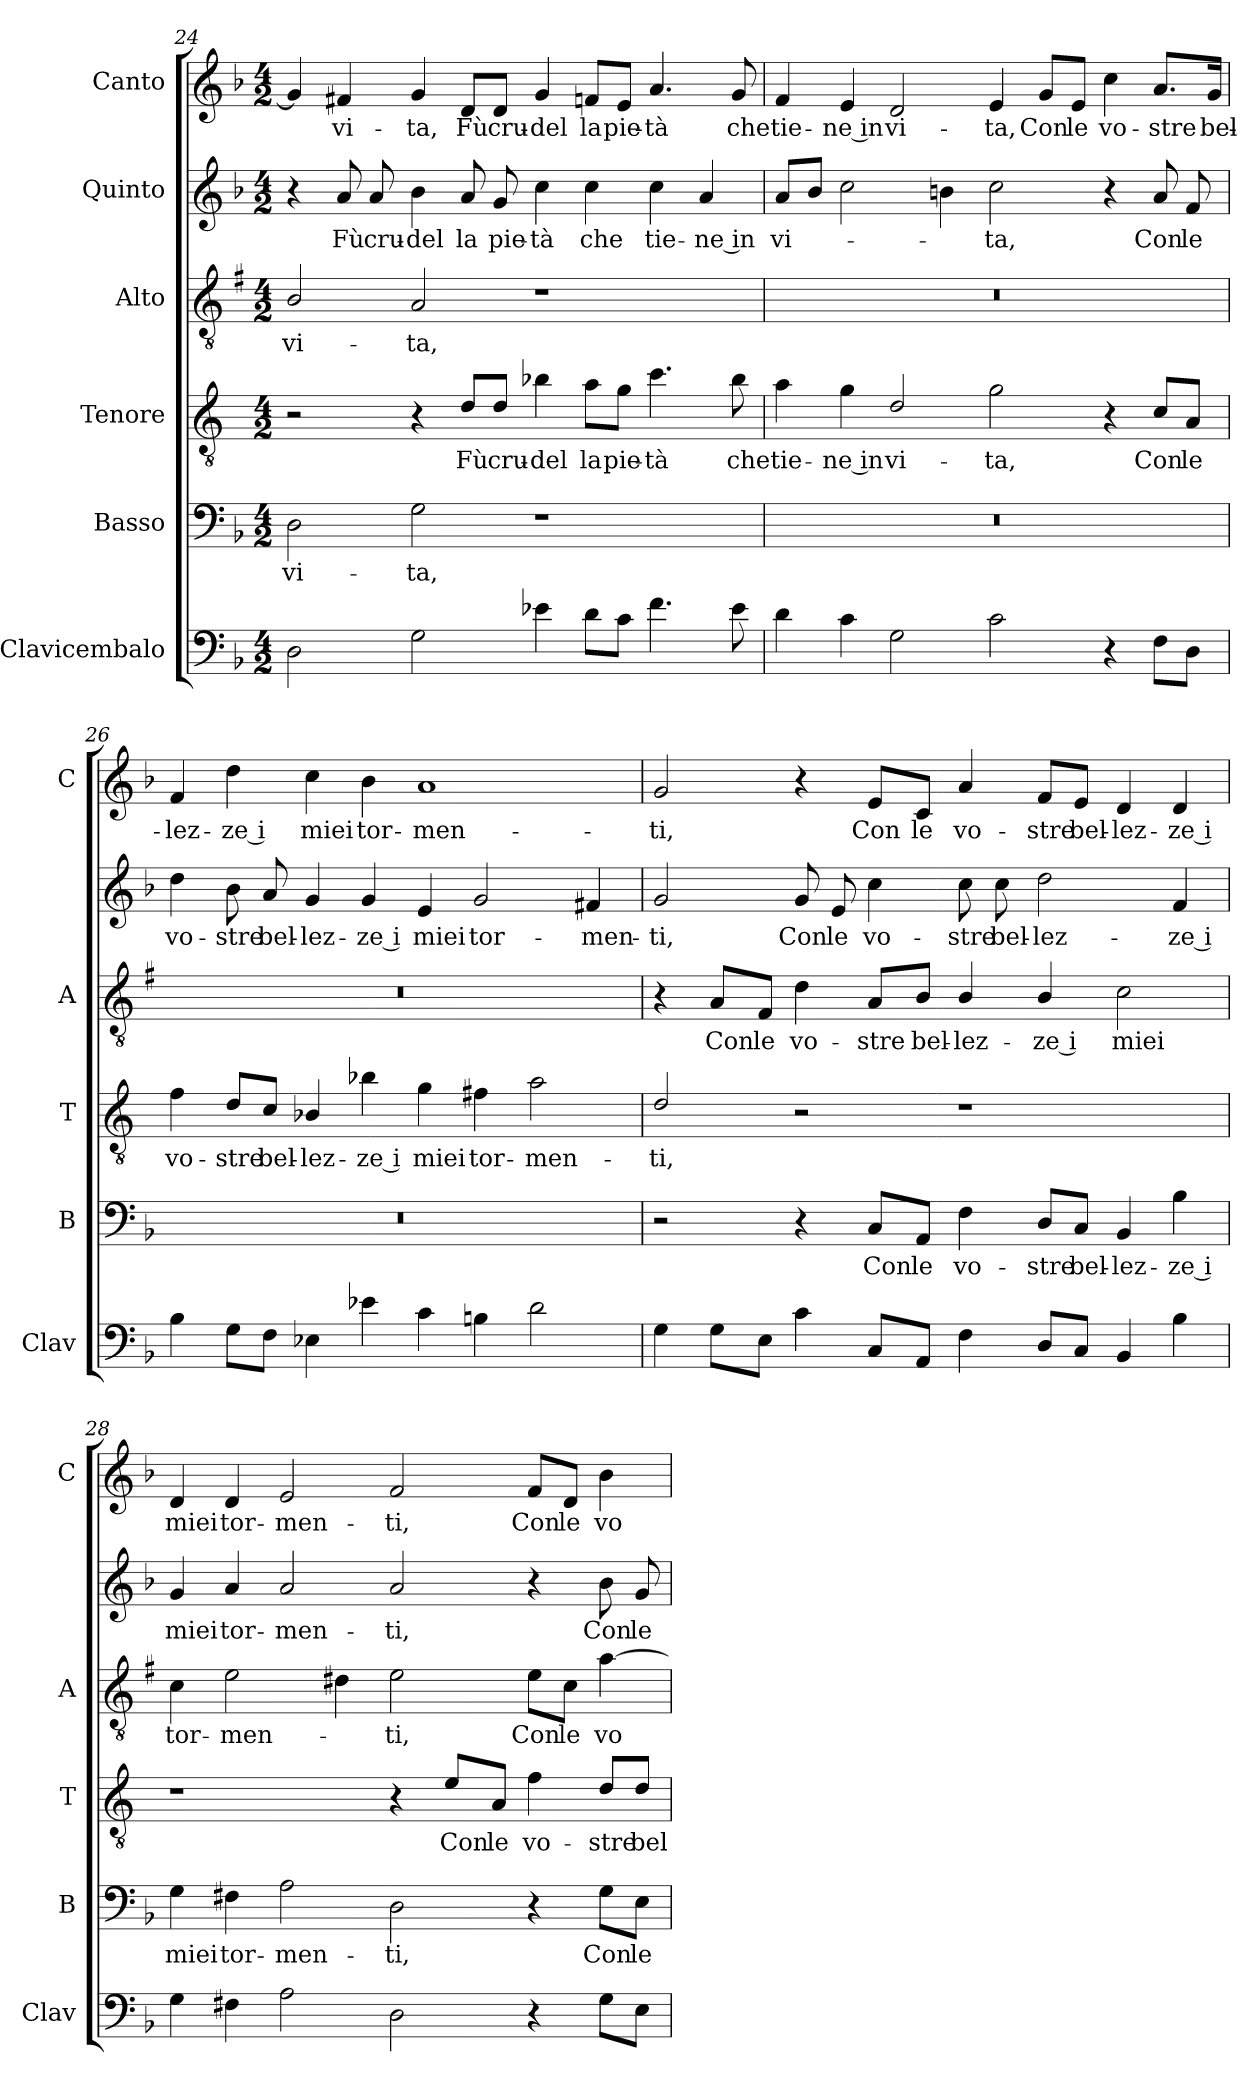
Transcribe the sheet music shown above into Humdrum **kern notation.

**kern	**kern	**text	**kern	**text	**kern	**text	**kern	**text	**kern	**text
*part6	*part5	*part5	*part4	*part4	*part3	*part3	*part2	*part2	*part1	*part1
*staff6	*staff5	*staff5	*staff4	*staff4	*staff3	*staff3	*staff2	*staff2	*staff1	*staff1
*I"Clavicembalo	*I"Basso	*	*I"Tenore	*	*I"Alto	*	*I"Quinto	*	*I"Canto	*
*I'Clav	*I'B	*	*I'T	*	*I'A	*	*	*	*I'C	*
*clefF4	*clefF4	*	*clefGv2	*	*clefGv2	*	*clefG2	*	*clefG2	*
*	*	*	*ITrd4c7	*	*ITrd1c2	*	*	*	*	*
*k[b-]	*k[b-]	*	*k[b-]	*	*k[b-]	*	*k[b-]	*	*k[b-]	*
*F:	*F:	*	*F:	*	*F:	*	*F:	*	*F:	*
*M4/2	*M4/2	*	*M4/2	*	*M4/2	*	*M4/2	*	*M4/2	*
=24	=24	=24	=24	=24	=24	=24	=24	=24	=24	=24
!	!	!LO:LY:b	!	!	!	!LO:LY:b	!	!	!	!
2D\	2D\	vi-	2r	.	2A/	vi-	4r	.	4g/]	.
!	!	!	!	!	!	!	!	!LO:LY:b	!	!LO:LY:b
.	.	.	.	.	.	.	8a/	Fù	4f#X/	vi-
!	!	!	!	!	!	!	!	!LO:LY:b	!	!
.	.	.	.	.	.	.	8a/	cru-	.	.
!	!	!LO:LY:b	!	!	!	!LO:LY:b	!	!LO:LY:b	!	!LO:LY:b
2G\	2G\	-ta,	4r	.	2G/	-ta,	4b-\	-del	4g/	-ta,
!	!	!	!	!LO:LY:b	!	!	!	!LO:LY:b	!	!LO:LY:b
.	.	.	8G/L	Fù	.	.	8a/	la	8d/L	Fù
!	!	!	!	!LO:LY:b	!	!	!	!LO:LY:b	!	!LO:LY:b
.	.	.	8G/J	cru-	.	.	8g/	pie-	8d/J	cru-
!	!	!	!	!LO:LY:b	!	!	!	!LO:LY:b	!	!LO:LY:b
4e-X\	1r	.	4e-X\	-del	1r	.	4cc\	-tà	4g/	-del
!	!	!	!	!LO:LY:b	!	!	!	!LO:LY:b	!	!LO:LY:b
8d\L	.	.	8d\L	la	.	.	4cc\	che	8fn/L	la
!	!	!	!	!LO:LY:b	!	!	!	!	!	!LO:LY:b
8c\J	.	.	8c\J	pie-	.	.	.	.	8e/J	pie-
!	!	!	!	!LO:LY:b	!	!	!	!LO:LY:b	!	!LO:LY:b
4.f\	.	.	4.f\	-tà	.	.	4cc\	tie-	4.a/	-tà
!	!	!	!	!	!	!	!	!LO:LY:b	!	!
.	.	.	.	.	.	.	4a/	-ne in	.	.
!	!	!	!	!LO:LY:b	!	!	!	!	!	!LO:LY:b
8e-\	.	.	8e-\	che	.	.	.	.	8g/	che
!!LO:LB:g=z
=25	=25	=25	=25	=25	=25	=25	=25	=25	=25	=25
!	!	!	!	!LO:LY:b	!	!	!	!LO:LY:b	!	!LO:LY:b
4d\	0r	.	4d\	tie-	0r	.	8a/L	vi-	4f/	tie-
.	.	.	.	.	.	.	8b-/J	.	.	.
!	!	!	!	!LO:LY:b	!	!	!	!	!	!LO:LY:b
4c\	.	.	4c\	-ne in	.	.	2cc\	.	4e/	-ne in
!	!	!	!	!LO:LY:b	!	!	!	!	!	!LO:LY:b
2G\	.	.	2G/	vi-	.	.	.	.	2d/	vi-
.	.	.	.	.	.	.	4bn\	.	.	.
!	!	!	!	!LO:LY:b	!	!	!	!LO:LY:b	!	!LO:LY:b
2c\	.	.	2c\	-ta,	.	.	2cc\	-ta,	4e/	-ta,
!	!	!	!	!	!	!	!	!	!	!LO:LY:b
.	.	.	.	.	.	.	.	.	8g/L	Con
!	!	!	!	!	!	!	!	!	!	!LO:LY:b
.	.	.	.	.	.	.	.	.	8e/J	le
!	!	!	!	!	!	!	!	!	!	!LO:LY:b
4r	.	.	4r	.	.	.	4r	.	4cc\	vo-
!	!	!	!	!LO:LY:b	!	!	!	!LO:LY:b	!	!LO:LY:b
8F\L	.	.	8F/L	Con	.	.	8a/	Con	8.a/L	-stre
!	!	!	!	!LO:LY:b	!	!	!	!LO:LY:b	!	!
8D\J	.	.	8D/J	le	.	.	8f/	le	.	.
!	!	!	!	!	!	!	!	!	!	!LO:LY:b
.	.	.	.	.	.	.	.	.	16g/Jk	bel-
=26	=26	=26	=26	=26	=26	=26	=26	=26	=26	=26
!	!	!	!	!LO:LY:b	!	!	!	!LO:LY:b	!	!LO:LY:b
4B-\	0r	.	4B-\	vo-	0r	.	4dd\	vo-	4f/	-lez-
!	!	!	!	!LO:LY:b	!	!	!	!LO:LY:b	!	!LO:LY:b
8G\L	.	.	8G/L	-stre	.	.	8b-\	-stre	4dd\	-ze i
!	!	!	!	!LO:LY:b	!	!	!	!LO:LY:b	!	!
8F\J	.	.	8F/J	bel-	.	.	8a/	bel-	.	.
!	!	!	!	!LO:LY:b	!	!	!	!LO:LY:b	!	!LO:LY:b
4E-X\	.	.	4E-X/	-lez-	.	.	4g/	-lez-	4cc\	miei
!	!	!	!	!LO:LY:b	!	!	!	!LO:LY:b	!	!LO:LY:b
4e-X\	.	.	4e-X\	-ze i	.	.	4g/	-ze i	4b-\	tor-
!	!	!	!	!LO:LY:b	!	!	!	!LO:LY:b	!	!LO:LY:b
4c\	.	.	4c\	miei	.	.	4e/	miei	1a	-men-
!	!	!	!	!LO:LY:b	!	!	!	!LO:LY:b	!	!
4Bn\	.	.	4Bn\	tor-	.	.	2g/	tor-	.	.
!	!	!	!	!LO:LY:b	!	!	!	!	!	!
2d\	.	.	2d\	-men-	.	.	.	.	.	.
!	!	!	!	!	!	!	!	!LO:LY:b	!	!
.	.	.	.	.	.	.	4f#X/	-men-	.	.
=27	=27	=27	=27	=27	=27	=27	=27	=27	=27	=27
!	!	!	!	!LO:LY:b	!	!	!	!LO:LY:b	!	!LO:LY:b
4G\	2r	.	2G/	-ti,	4r	.	2g/	-ti,	2g/	-ti,
!	!	!	!	!	!	!LO:LY:b	!	!	!	!
8G\L	.	.	.	.	8G/L	Con	.	.	.	.
!	!	!	!	!	!	!LO:LY:b	!	!	!	!
8E\J	.	.	.	.	8E/J	le	.	.	.	.
!	!	!	!	!	!	!LO:LY:b	!	!LO:LY:b	!	!
4c\	4r	.	2r	.	4c\	vo-	8g/	Con	4r	.
!	!	!	!	!	!	!	!	!LO:LY:b	!	!
.	.	.	.	.	.	.	8e/	le	.	.
!	!	!LO:LY:b	!	!	!	!LO:LY:b	!	!LO:LY:b	!	!LO:LY:b
8C/L	8C/L	Con	.	.	8G/L	-stre	4cc\	vo-	8e/L	Con
!	!	!LO:LY:b	!	!	!	!LO:LY:b	!	!	!	!LO:LY:b
8AA/J	8AA/J	le	.	.	8A/J	bel-	.	.	8c/J	le
!	!	!LO:LY:b	!	!	!	!LO:LY:b	!	!LO:LY:b	!	!LO:LY:b
4F\	4F\	vo-	1r	.	4A/	-lez-	8cc\	-stre	4a/	vo-
!	!	!	!	!	!	!	!	!LO:LY:b	!	!
.	.	.	.	.	.	.	8cc\	bel-	.	.
!	!	!LO:LY:b	!	!	!	!LO:LY:b	!	!LO:LY:b	!	!LO:LY:b
8D/L	8D/L	-stre	.	.	4A/	-ze i	2dd\	-lez-	8f/L	-stre
!	!	!LO:LY:b	!	!	!	!	!	!	!	!LO:LY:b
8C/J	8C/J	bel-	.	.	.	.	.	.	8e/J	bel-
!	!	!LO:LY:b	!	!	!	!LO:LY:b	!	!	!	!LO:LY:b
4BB-/	4BB-/	-lez-	.	.	2B-\	miei	.	.	4d/	-lez-
!	!	!LO:LY:b	!	!	!	!	!	!LO:LY:b	!	!LO:LY:b
4B-\	4B-\	-ze i	.	.	.	.	4f/	-ze i	4d/	-ze i
!!LO:PB:g=z
=28	=28	=28	=28	=28	=28	=28	=28	=28	=28	=28
!	!	!LO:LY:b	!	!	!	!LO:LY:b	!	!LO:LY:b	!	!LO:LY:b
4G\	4G\	miei	1r	.	4B-\	tor-	4g/	miei	4d/	miei
!	!	!LO:LY:b	!	!	!	!LO:LY:b	!	!LO:LY:b	!	!LO:LY:b
4F#X\	4F#X\	tor-	.	.	2d\	-men-	4a/	tor-	4d/	tor-
!	!	!LO:LY:b	!	!	!	!	!	!LO:LY:b	!	!LO:LY:b
2A\	2A\	-men-	.	.	.	.	2a/	-men-	2e/	-men-
.	.	.	.	.	4c#X\	.	.	.	.	.
!	!	!LO:LY:b	!	!	!	!LO:LY:b	!	!LO:LY:b	!	!LO:LY:b
2D\	2D\	-ti,	4r	.	2d\	-ti,	2a/	-ti,	2f/	-ti,
!	!	!	!	!LO:LY:b	!	!	!	!	!	!
.	.	.	8A/L	Con	.	.	.	.	.	.
!	!	!	!	!LO:LY:b	!	!	!	!	!	!
.	.	.	8D/J	le	.	.	.	.	.	.
!	!	!	!	!LO:LY:b	!	!LO:LY:b	!	!	!	!LO:LY:b
4r	4r	.	4B-\	vo-	8d\L	Con	4r	.	8f/L	Con
!	!	!	!	!	!	!LO:LY:b	!	!	!	!LO:LY:b
.	.	.	.	.	8B-\J	le	.	.	8d/J	le
!	!	!LO:LY:b	!	!LO:LY:b	!	!LO:LY:b	!	!LO:LY:b	!	!LO:LY:b
8G\L	8G\L	Con	8G/L	-stre	[4g\	vo-	8b-\	Con	4b-\	vo-
!	!	!LO:LY:b	!	!LO:LY:b	!	!	!	!LO:LY:b	!	!
8E\J	8E\J	le	8G/J	bel-	.	.	8g/	le	.	.
=	=	=	=	=	=	=	=	=	=	=
*-	*-	*-	*-	*-	*-	*-	*-	*-	*-	*-
